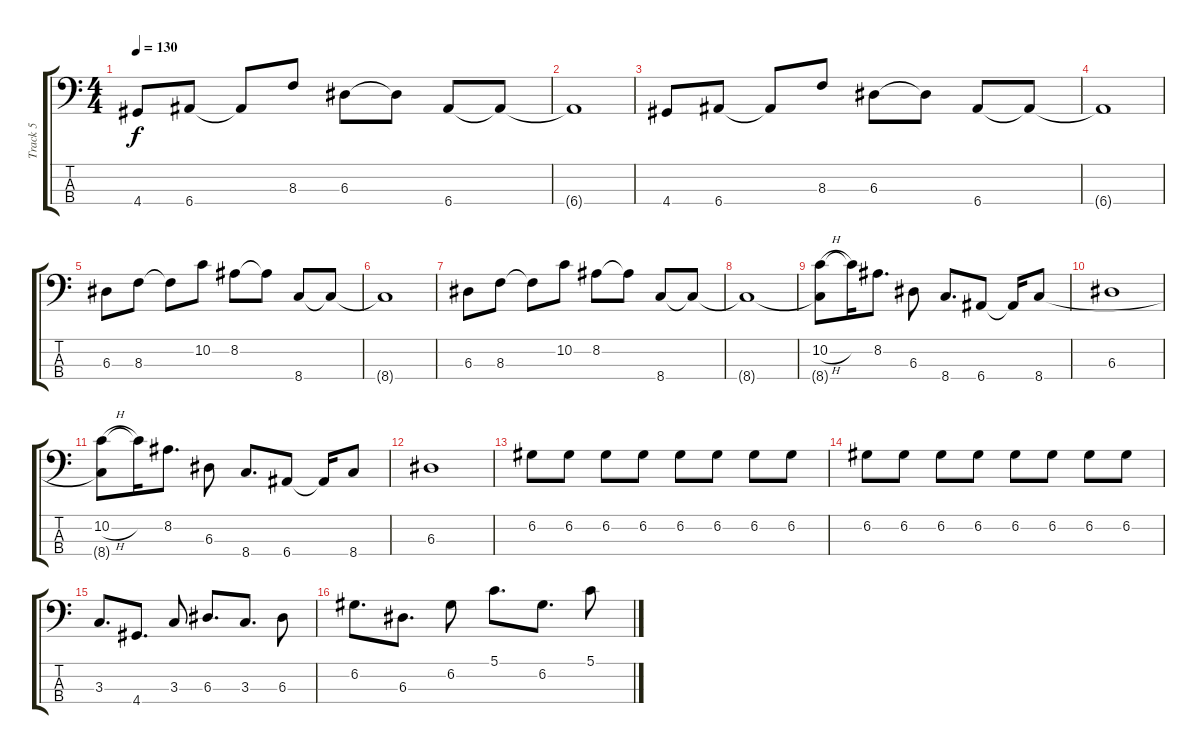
\track ("Track 5" "Track 5") {instrument electricbassfinger}
\staff {score tabs}
\tuning (G2 D2 A1 E1) {hide}
\ts (4 4)
\tempo 130
\clef f4
\ks c
4.4.8{dy f} 6.4.8 6.4{t}.8 8.3.8 6.3.8 6.3{t}.8 6.4.8 6.4{t}.8 |
6.4{t}.1 |
4.4.8 6.4.8 6.4{t}.8 8.3.8 6.3.8 6.3{t}.8 6.4.8 6.4{t}.8 |
6.4{t}.1 |
6.3.8 8.3.8 8.3{t}.8 10.2.8 8.2.8 8.2{t}.8 8.4.8 8.4{t}.8 |
8.4{t}.1 |
6.3.8 8.3.8 8.3{t}.8 10.2.8 8.2.8 8.2{t}.8 8.4.8 8.4{t}.8 |
8.4{t}.1 |
(10.2{h} 8.4{t}).8 10.2{t}.16 8.2.8{d} 6.3.8 8.4.8{d} 6.4.8 6.4{t}.16 8.4.8 |
6.3.1 |
(10.2{h} 8.4{t}).8 10.2{t}.16 8.2.8{d} 6.3.8 8.4.8{d} 6.4.8 6.4{t}.16 8.4.8 |
6.3.1 |
6.2.8 6.2.8 6.2.8 6.2.8 6.2.8 6.2.8 6.2.8 6.2.8 |
6.2.8 6.2.8 6.2.8 6.2.8 6.2.8 6.2.8 6.2.8 6.2.8 |
3.3.8{d} 4.4.8{d} 3.3.8 6.3.8{d} 3.3.8{d} 6.3.8 |
6.2.8{d} 6.3.8{d} 6.2.8 5.1.8{d} 6.2.8{d} 5.1.8
